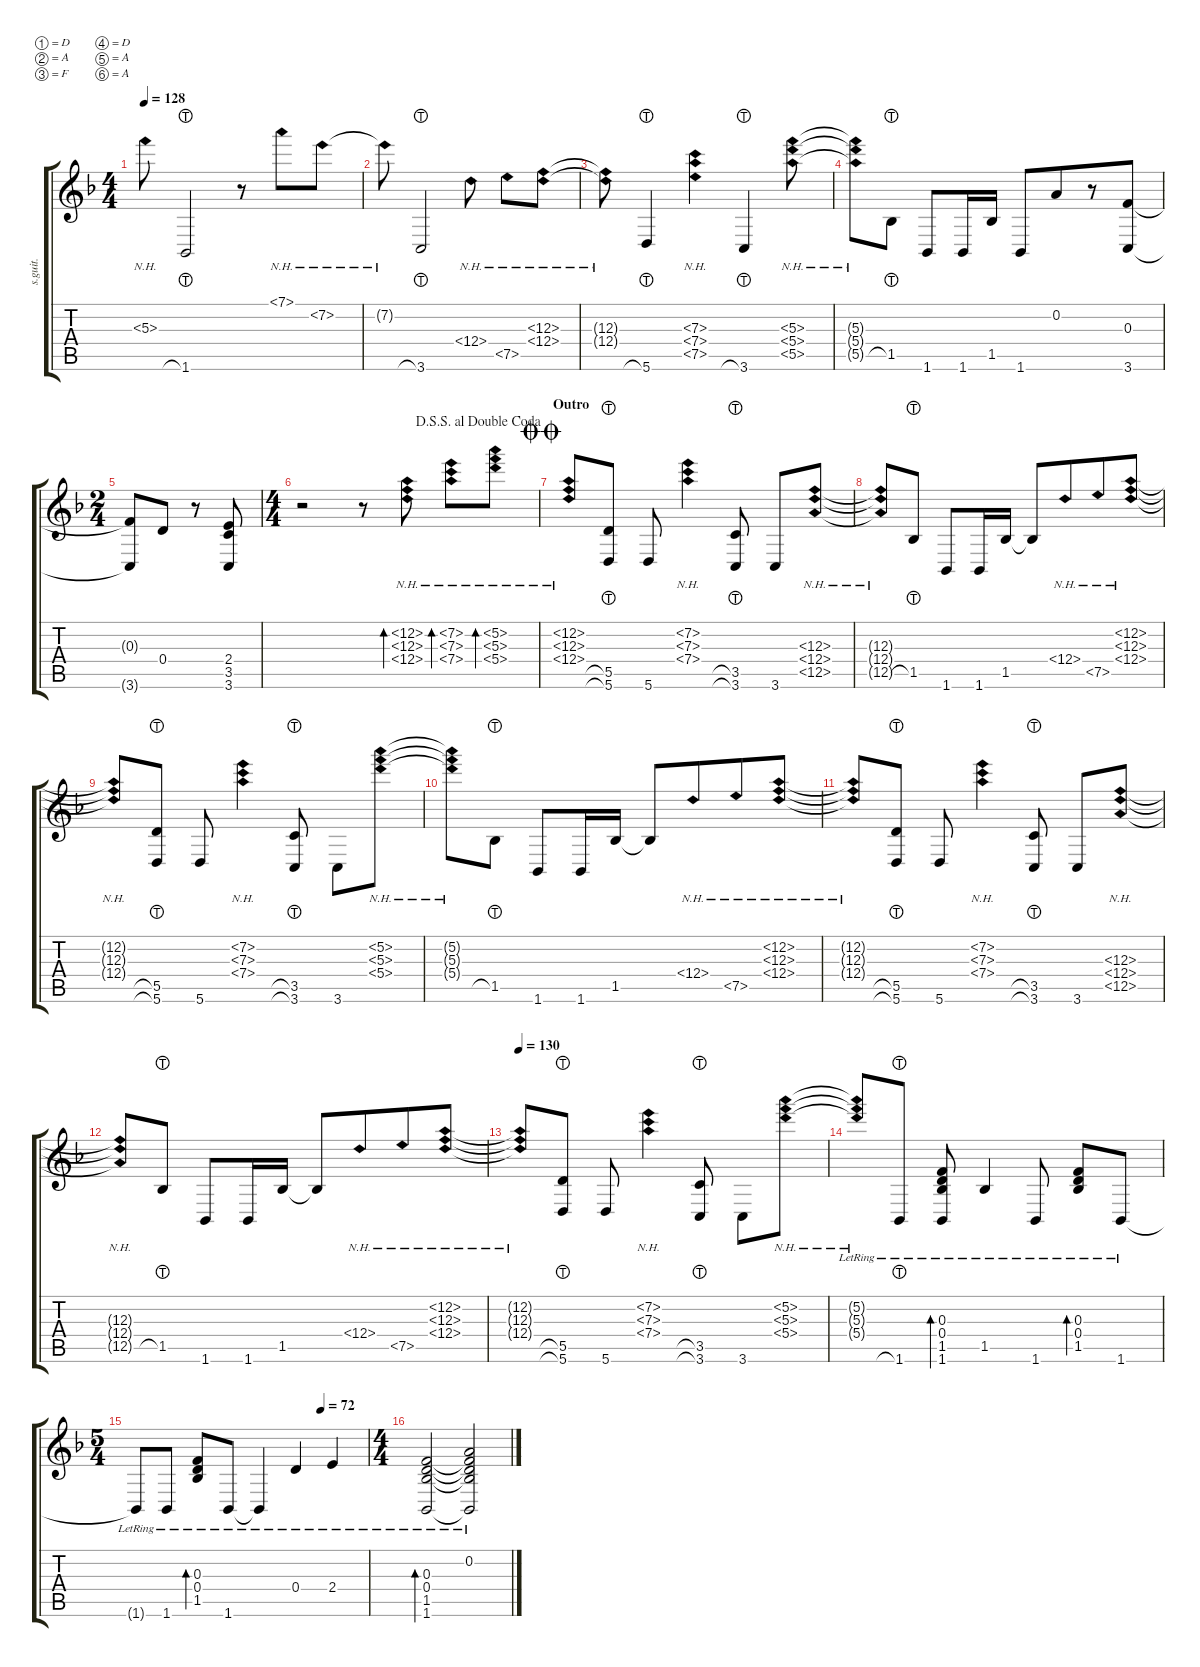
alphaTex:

\defaultSystemsLayout 2
\hideDynamics
\bracketExtendMode groupsimilarinstruments
\otherSystemsTrackNameOrientation horizontal
\track ("Acoustic Guitar" "s.guit.") {instrument acousticguitarsteel}
\staff {score tabs}
\tuning (D4 A3 F3 D3 A2 A1)
\ts (4 4)
\scale
1.04549
\tempo 128
\accidentals auto
\clef g2
\ottava regular
\simile none
\ks dminor
5.3{nh t acc b}.8{dy mp beam Down} 1.6{lht acc b}.2{beam Up} r.8{beam Up} 7.1{nh acc forcenatural}.8{beam Down} 7.2{nh acc forcenatural}.8{beam Down} |
\scale
0.954505 7.2{nh t acc forcenatural}.8{beam Down} 3.6{lht acc forcenatural}.2{beam Up} 12.4{nh acc forcenatural}.8{beam Down} 7.5{nh acc forcenatural}.8{beam Down} (12.3{nh acc forcenatural} 12.4{nh acc forcenatural}).8{beam Down} |
\scale
1.04549 (12.3{nh t acc forcenatural} 12.4{nh t acc forcenatural}).8{beam Down} 5.6{lht acc forcenatural}.4{beam Up} (7.5{nh acc forcenatural} 7.4{nh acc forcenatural} 7.3{nh acc forcenatural}).4{beam Down} 3.6{lht acc forcenatural}.4{beam Up} (5.4{nh acc forcenatural} 5.5{nh acc forcenatural} 5.3{nh acc b}).8{beam Down} |
\scale
0.954505
\scale
1.17512 (5.4{nh t acc forcenatural} 5.3{nh t acc b} 5.5{nh t acc forcenatural}).8{beam Down} 1.5{lht acc b}.8{beam Down} 1.6{acc b}.8{beam Up} 1.6{acc b}.16{beam Up} 1.5{acc b}.16{beam Up} 1.6{acc b}.8{beam Up} 0.2{acc forcenatural}.8{beam Up beam merge} r.8{beam Up beam merge} (0.3{acc forcenatural} 3.6{acc forcenatural}).8{beam Up} |
\ts (2 4)
\scale
1.04502
\scale
0.784728 (0.3{t acc forcenatural} 3.6{t acc forcenatural}).8{beam Up} 0.4{acc forcenatural}.8{beam Up beam split} r.8{beam Up beam split} (3.6{acc forcenatural} 3.5{acc forcenatural} 2.4{acc forcenatural}).8{beam Up} |
\ts (4 4)
\scale
0.954979
\jump dalsegnosegnoaldoublecoda
\scale
1.04015 r.2{beam Down} r.8{beam Down} (12.4{nh acc forcenatural} 12.3{nh acc forcenatural} 12.2{nh acc forcenatural}).8{bd 30 beam Down} (7.2{nh acc forcenatural} 7.3{nh acc forcenatural} 7.4{nh acc forcenatural}).8{bd 30 beam Down} (5.3{nh acc b} 5.4{nh acc forcenatural} 5.2{nh acc forcenatural}).8{bd 30 beam Down} |
\section ("" "Outro")
\scale
1.04681
\jump doublecoda
\scale
1.02887 (12.3{nh acc forcenatural} 12.4{nh acc forcenatural} 12.2{nh acc forcenatural}).8{beam Up} (5.5{lht acc forcenatural} 5.6{lht acc forcenatural}).8{beam Up} 5.6{acc forcenatural}.8{beam Up} (7.3{nh acc forcenatural} 7.4{nh acc forcenatural} 7.2{nh acc forcenatural}).4{beam Down} (3.5{lht acc forcenatural} 3.6{lht acc forcenatural}).8{beam Up} 3.6{acc forcenatural}.8{beam Up} (12.3{nh acc forcenatural} 12.4{nh acc forcenatural} 12.5{nh acc forcenatural}).8{beam Up} |
\scale
0.953189
\scale
1.01789 (12.3{nh t acc forcenatural} 12.4{nh t acc forcenatural} 12.5{nh t acc forcenatural}).8{beam Up} 1.5{lht acc b}.8{beam Up} 1.6{acc b}.8{beam Up} 1.6{acc b}.16{beam Up} 1.5{acc b}.16{beam Up} 1.5{t acc b}.8{dy mf beam Up} 12.4{nh acc forcenatural}.8{dy mp beam Up beam merge} 7.5{nh acc forcenatural}.8{beam Up} (12.3{nh acc forcenatural} 12.4{nh acc forcenatural} 12.2{nh acc forcenatural}).8{beam Up} |
\scale
1.04681
\scale
0.953245 (12.3{nh t acc forcenatural} 12.4{nh t acc forcenatural} 12.2{nh t acc forcenatural}).8{beam Up} (5.5{lht acc forcenatural} 5.6{lht acc forcenatural}).8{beam Up} 5.6{acc forcenatural}.8{beam Up} (7.3{nh acc forcenatural} 7.4{nh acc forcenatural} 7.2{nh acc forcenatural}).4{beam Down} (3.5{lht acc forcenatural} 3.6{lht acc forcenatural}).8{beam Up} 3.6{acc forcenatural}.8{beam Down} (5.2{nh acc forcenatural} 5.3{nh acc b} 5.4{nh acc forcenatural}).8{beam Down} |
\scale
0.953189 (5.3{nh t acc b} 5.4{nh t acc forcenatural} 5.2{nh t acc forcenatural}).8{beam Down} 1.5{lht acc b}.8{beam Down} 1.6{acc b}.8{beam Up} 1.6{acc b}.16{beam Up} 1.5{acc b}.16{beam Up} 1.5{t acc b}.8{dy mf beam Up} 12.4{nh acc forcenatural}.8{dy mp beam Up beam merge} 7.5{nh acc forcenatural}.8{beam Up} (12.3{nh acc forcenatural} 12.4{nh acc forcenatural} 12.2{nh acc forcenatural}).8{beam Up} |
\scale
1.04681 (12.3{nh t acc forcenatural} 12.4{nh t acc forcenatural} 12.2{nh t acc forcenatural}).8{beam Up} (5.5{lht acc forcenatural} 5.6{lht acc forcenatural}).8{beam Up} 5.6{acc forcenatural}.8{beam Up} (7.3{nh acc forcenatural} 7.4{nh acc forcenatural} 7.2{nh acc forcenatural}).4{beam Down} (3.5{lht acc forcenatural} 3.6{lht acc forcenatural}).8{beam Up} 3.6{acc forcenatural}.8{beam Up} (12.3{nh acc forcenatural} 12.4{nh acc forcenatural} 12.5{nh acc forcenatural}).8{beam Up} |
\scale
0.953189 (12.3{nh t acc forcenatural} 12.4{nh t acc forcenatural} 12.5{nh t acc forcenatural}).8{beam Up} 1.5{lht acc b}.8{beam Up} 1.6{acc b}.8{beam Up} 1.6{acc b}.16{beam Up} 1.5{acc b}.16{beam Up} 1.5{t acc b}.8{dy mf beam Up} 12.4{nh acc forcenatural}.8{dy mp beam Up beam merge} 7.5{nh acc forcenatural}.8{beam Up} (12.3{nh acc forcenatural} 12.4{nh acc forcenatural} 12.2{nh acc forcenatural}).8{beam Up} |
\scale
1.04681
\tempo 130
\scale
1.12258 (12.3{nh t acc forcenatural} 12.4{nh t acc forcenatural} 12.2{nh t acc forcenatural}).8{beam Up} (5.5{lht acc forcenatural} 5.6{lht acc forcenatural}).8{beam Up} 5.6{acc forcenatural}.8{beam Up} (7.3{nh acc forcenatural} 7.4{nh acc forcenatural} 7.2{nh acc forcenatural}).4{beam Down} (3.5{lht acc forcenatural} 3.6{lht acc forcenatural}).8{beam Up} 3.6{acc forcenatural}.8{beam Down} (5.2{nh acc forcenatural} 5.3{nh acc b} 5.4{nh acc forcenatural}).8{beam Down} |
\scale
0.953189
\scale
1.02691 (5.2{nh lr t acc forcenatural} 5.3{nh lr t acc b} 5.4{nh lr t acc forcenatural}).8{beam Up} 1.6{lht lr acc b}.8{beam Up} (1.6{lr acc b} 1.5{lr acc b} 0.4{lr acc forcenatural} 0.3{lr acc forcenatural}).8{bd 30 beam Up} 1.5{lr acc b}.4{beam Up} 1.6{lr acc b}.8{beam Up} (0.4{lr acc forcenatural} 0.3{lr acc forcenatural} 1.5{lr acc b}).8{bd 30 beam Up} 1.6{lr acc b}.8{beam Up} |
\ts (5 4)
\scale
1.04944
\tempo (72 0.8)
\scale
0.850511 1.6{lr t acc b}.8{beam Up} 1.6{lr acc b}.8{beam Up} (0.4{lr acc forcenatural} 0.3{lr acc forcenatural} 1.5{lr acc b}).8{bd 30 beam Up} 1.6{lr acc b}.8{beam Up} 1.6{lr t acc b}.4{beam Up} 0.4{lr acc forcenatural}.4{beam Up} 2.4{lr acc forcenatural}.4{beam Up} |
\ts (4 4)
\scale
0.950558 (1.6{lr acc b} 1.5{lr acc b} 0.4{lr acc forcenatural} 0.3{lr acc forcenatural}).2{bd 120 beam Up} (0.2{lr acc forcenatural} 0.3{lr t acc forcenatural} 0.4{lr t acc forcenatural} 1.5{lr t acc b} 1.6{lr t acc b}).2{beam Up}
